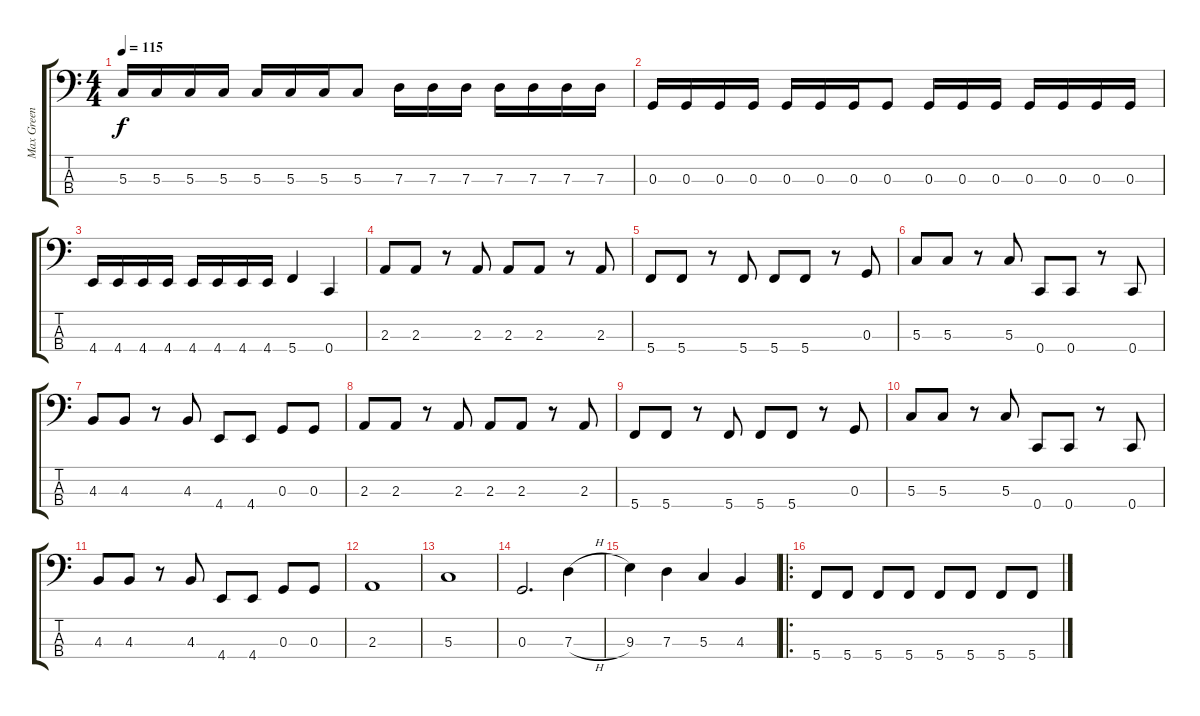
\track ("Max Green" "Max Green") {instrument electricbasspick}
\staff {score tabs}
\tuning (F2 C2 G1 C1) {hide}
\ts (4 4)
\tempo 115
\clef f4
\ks c
5.3.16{dy f} 5.3.16 5.3.16 5.3.16 5.3.16 5.3.16 5.3.16 5.3.8 7.3.16 7.3.16 7.3.16 7.3.16 7.3.16 7.3.16 7.3.16 |
0.3.16 0.3.16 0.3.16 0.3.16 0.3.16 0.3.16 0.3.16 0.3.8 0.3.16 0.3.16 0.3.16 0.3.16 0.3.16 0.3.16 0.3.16 |
4.4.16 4.4.16 4.4.16 4.4.16 4.4.16 4.4.16 4.4.16 4.4.16 5.4.4 0.4.4 |
2.3.8 2.3.8 r.8 2.3.8 2.3.8 2.3.8 r.8 2.3.8 |
5.4.8 5.4.8 r.8 5.4.8 5.4.8 5.4.8 r.8 0.3.8 |
5.3.8 5.3.8 r.8 5.3.8 0.4.8 0.4.8 r.8 0.4.8 |
4.3.8 4.3.8 r.8 4.3.8 4.4.8 4.4.8 0.3.8 0.3.8 |
2.3.8 2.3.8 r.8 2.3.8 2.3.8 2.3.8 r.8 2.3.8 |
5.4.8 5.4.8 r.8 5.4.8 5.4.8 5.4.8 r.8 0.3.8 |
5.3.8 5.3.8 r.8 5.3.8 0.4.8 0.4.8 r.8 0.4.8 |
4.3.8 4.3.8 r.8 4.3.8 4.4.8 4.4.8 0.3.8 0.3.8 |
2.3.1 |
5.3.1 |
0.3.2{d} 7.3{h}.4 |
9.3.4 7.3.4 5.3.4 4.3.4 |
\ro
5.4.8 5.4.8 5.4.8 5.4.8 5.4.8 5.4.8 5.4.8 5.4.8
